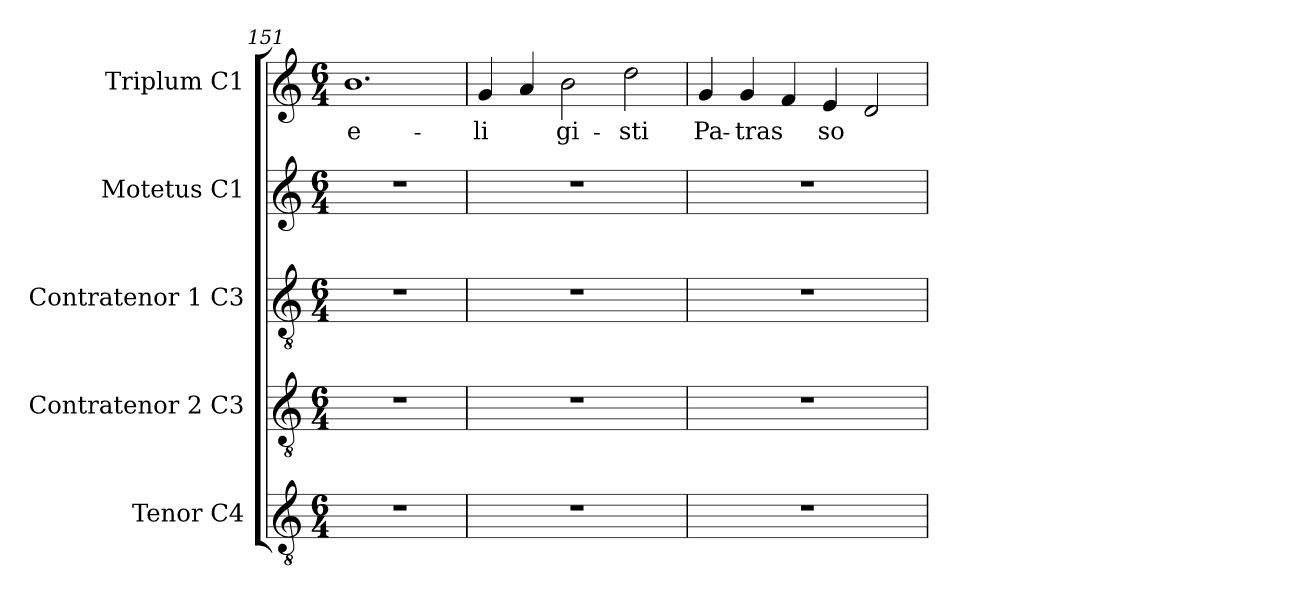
**kern	**kern	**kern	**kern	**kern	**text
*part5	*part4	*part3	*part2	*part1	*part1
*staff5	*staff4	*staff3	*staff2	*staff1	*staff1
*I"Tenor  C4	*I"Contratenor 2  C3	*I"Contratenor 1  C3	*I"Motetus  C1	*I"Triplum  C1	*
*I'T	*I'Ct2	*I'Ct1	*I'Mot	*I'Tr	*
*clefGv2	*clefGv2	*clefGv2	*clefG2	*clefG2	*
*k[]	*k[]	*k[]	*k[]	*k[]	*
*C:	*C:	*C:	*C:	*C:	*
*M6/4	*M6/4	*M6/4	*M6/4	*M6/4	*
=151	=151	=151	=151	=151	=151
!	!	!	!	!	!LO:LY:b:cj
1.r	1.r	1.r	1.r	1.b	e-
!!LO:LB:g=z
=152	=152	=152	=152	=152	=152
!	!	!	!	!	!LO:LY:b:cj
1.r	1.r	1.r	1.r	4g/	-li-
!	!	!	!	!	!LO:LY:b:cj
.	.	.	.	4a/	--
!	!	!	!	!	!LO:LY:b:cj
.	.	.	.	2b\	-gi-
!	!	!	!	!	!LO:LY:b:cj
.	.	.	.	2dd\	-sti
=153	=153	=153	=153	=153	=153
!	!	!	!	!	!LO:LY:b:cj
1.r	1.r	1.r	1.r	4g/	Pa-
!	!	!	!	!	!LO:LY:b:cj
.	.	.	.	4g/	-tras-
!	!	!	!	!	!LO:LY:b:cj
.	.	.	.	4f/	--
!	!	!	!	!	!LO:LY:b:cj
.	.	.	.	4e/	-so
!	!	!	!	!	!LO:LY:b:cj
.	.	.	.	2d/	.
=	=	=	=	=	=
*-	*-	*-	*-	*-	*-
